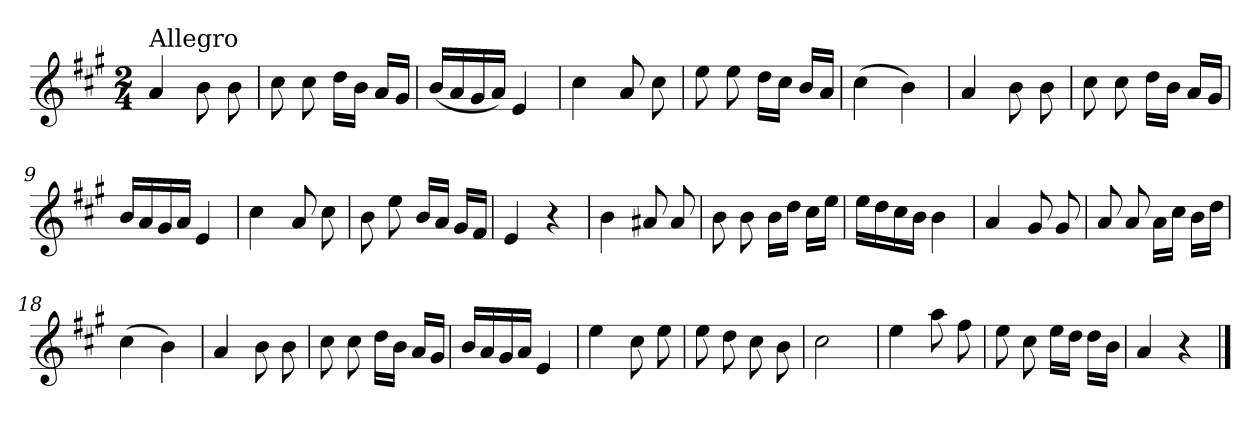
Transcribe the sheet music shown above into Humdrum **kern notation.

**kern
*part1
*staff1
*clefG2
*k[f#c#g#]
*A:
*M2/4
=1
!LO:TX:a:t=Allegro
4a/
8b\
8b\
=2
8cc#\
8cc#\
16dd\LL
16b\JJ
16a/LL
16g#/JJ
=3
(<16b/LL
16a/
16g#/
16a/JJ)
4e/
=4
4cc#\
8a/
8cc#\
=5
8ee\
8ee\
16dd\LL
16cc#\JJ
16b/LL
16a/JJ
=6
(>4cc#\
4b\)
=7
4a/
8b\
8b\
!!LO:LB:g=z
=8
8cc#\
8cc#\
16dd\LL
16b\JJ
16a/LL
16g#/JJ
=9
16b/LL
16a/
16g#/
16a/JJ
4e/
=10
4cc#\
8a/
8cc#\
=11
8b\
8ee\
16b/LL
16a/JJ
16g#/LL
16f#/JJ
=12
4e/
4r
=13
4b\
8a#X/
8a#/
=14
8b\
8b\
16b\LL
16dd\JJ
16cc#\LL
16ee\JJ
!!LO:LB:g=z
=15
16ee\LL
16dd\
16cc#\
16b\JJ
4b\
=16
4a/
8g#/
8g#/
=17
8a/
8a/
16a\LL
16cc#\JJ
16b\LL
16dd\JJ
=18
(>4cc#\
4b\)
=19
4a/
8b\
8b\
=20
8cc#\
8cc#\
16dd\LL
16b\JJ
16a/LL
16g#/JJ
=21
16b/LL
16a/
16g#/
16a/JJ
4e/
!!LO:LB:g=z
=22
4ee\
8cc#\
8ee\
=23
8ee\
8dd\
8cc#\
8b\
=24
2cc#\
=25
4ee\
8aa\
8ff#\
=26
8ee\
8cc#\
16ee\LL
16dd\JJ
16dd\LL
16b\JJ
=27
4a/
4r
==
*-
